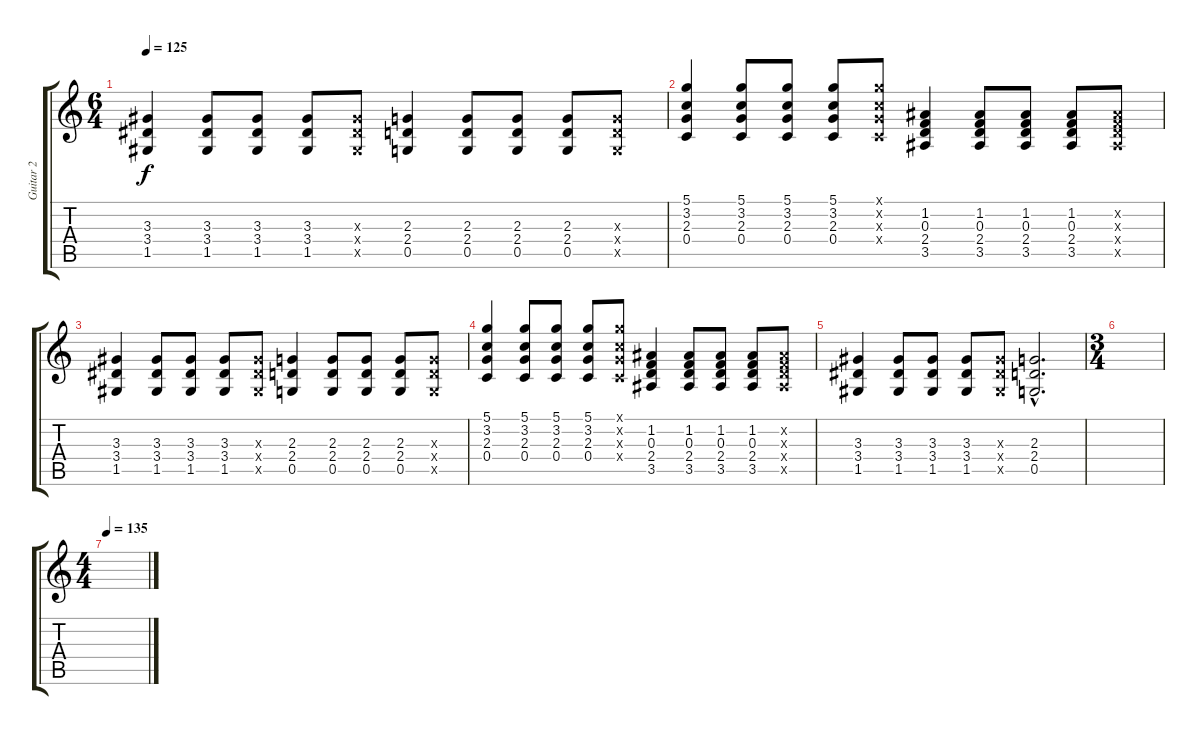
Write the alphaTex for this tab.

\track ("Guitar 2" "Guitar 2") {instrument acousticguitarsteel}
\staff {score tabs}
\tuning (D4 A3 F3 C3 G2 D2) {hide}
\ts (6 4)
\tempo 125
\clef g2
\ks c
(3.3 3.4 1.5).4{dy f} (3.3 3.4 1.5).8 (3.3 3.4 1.5).8 (3.3 3.4 1.5).8 (3.3{x} 3.4{x} 1.5{x}).8 (2.3 2.4 0.5).4 (2.3 2.4 0.5).8 (2.3 2.4 0.5).8 (2.3 2.4 0.5).8 (2.3{x} 2.4{x} 0.5{x}).8 |
(5.1 3.2 2.3 0.4).4 (5.1 3.2 2.3 0.4).8 (5.1 3.2 2.3 0.4).8 (5.1 3.2 2.3 0.4).8 (5.1{x} 3.2{x} 2.3{x} 0.4{x}).8 (1.2 0.3 2.4 3.5).4 (1.2 0.3 2.4 3.5).8 (1.2 0.3 2.4 3.5).8 (1.2 0.3 2.4 3.5).8 (1.2{x} 0.3{x} 2.4{x} 3.5{x}).8 |
(3.3 3.4 1.5).4 (3.3 3.4 1.5).8 (3.3 3.4 1.5).8 (3.3 3.4 1.5).8 (3.3{x} 3.4{x} 1.5{x}).8 (2.3 2.4 0.5).4 (2.3 2.4 0.5).8 (2.3 2.4 0.5).8 (2.3 2.4 0.5).8 (2.3{x} 2.4{x} 0.5{x}).8 |
(5.1 3.2 2.3 0.4).4 (5.1 3.2 2.3 0.4).8 (5.1 3.2 2.3 0.4).8 (5.1 3.2 2.3 0.4).8 (5.1{x} 3.2{x} 2.3{x} 0.4{x}).8 (1.2 0.3 2.4 3.5).4 (1.2 0.3 2.4 3.5).8 (1.2 0.3 2.4 3.5).8 (1.2 0.3 2.4 3.5).8 (1.2{x} 0.3{x} 2.4{x} 3.5{x}).8 |
(3.3 3.4 1.5).4 (3.3 3.4 1.5).8 (3.3 3.4 1.5).8 (3.3 3.4 1.5).8 (3.3{x} 3.4{x} 1.5{x}).8 (2.3{hac} 2.4{hac} 0.5{hac}).2{d} |
\ts (3 4)
|
\ts (4 4)
\tempo 135
